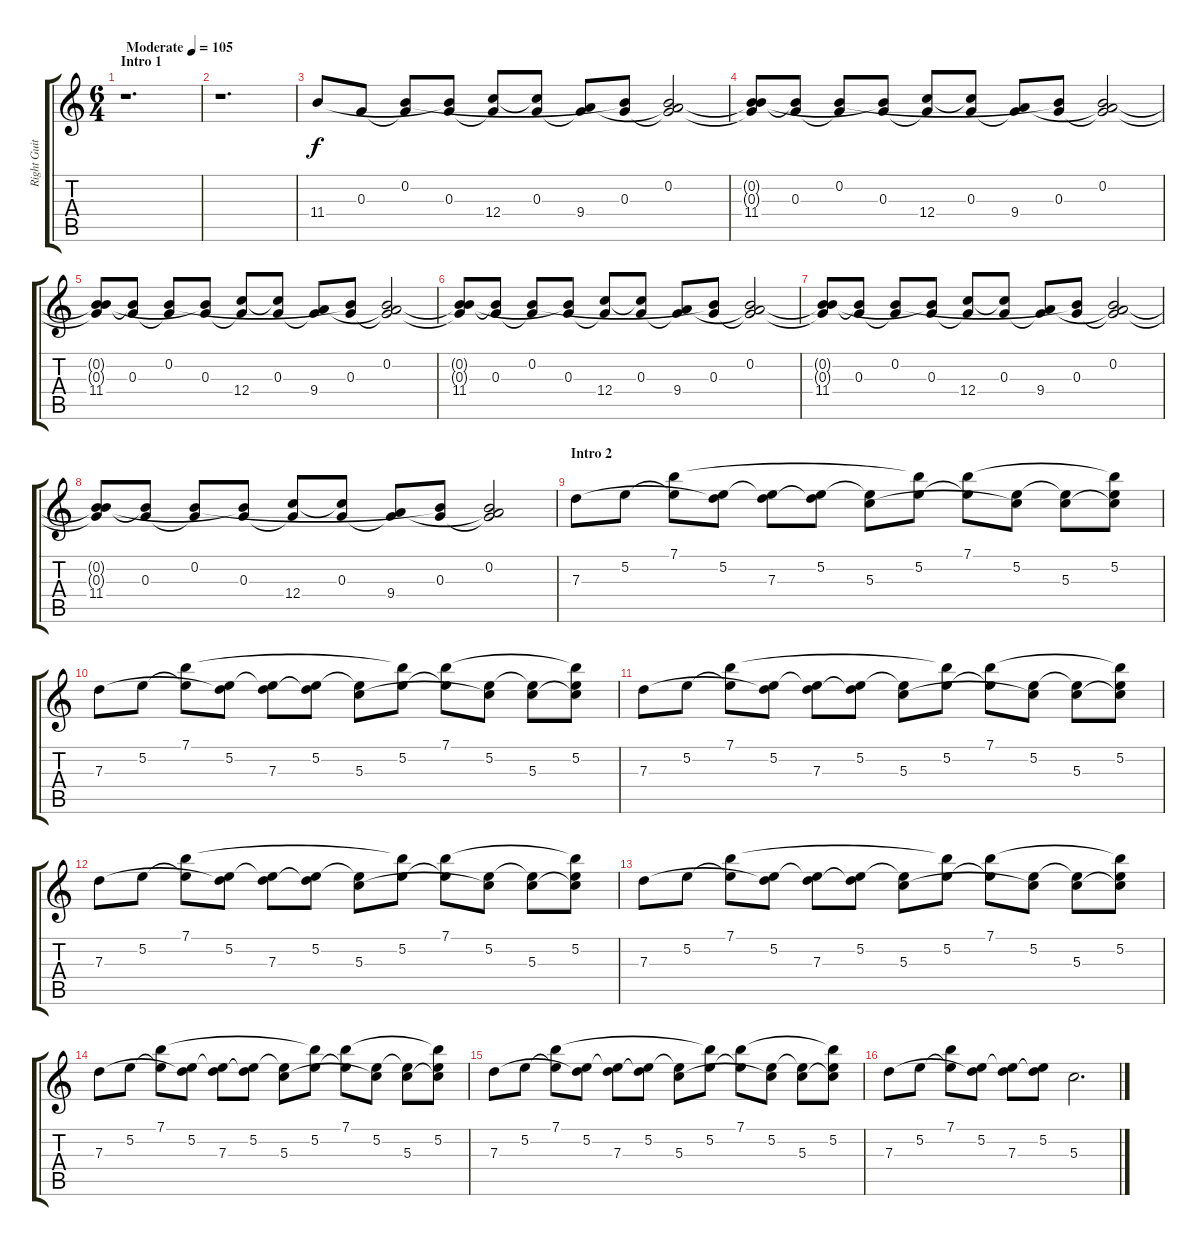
\track ("Right Guitar" "Right Guit") {instrument electricguitarjazz}
\staff {score tabs}
\tuning (E4 B3 G3 C3 A2 E2) {hide}
\ts (6 4)
\section ("" "Intro 1")
\tempo (105 "Moderate")
\clef g2
\ks c
r.1{d dy f instrument electricguitarjazz} |
r.1{d} |
11.4.8 0.3.8 (0.2 0.3{t}).8 (0.3 11.4{t}).8 (0.3{t} 12.4).8 (0.3 12.4{t}).8 (0.3{t} 9.4).8 (0.2{t} 0.3).8 (0.2 0.3{t} 9.4{t}).2 |
(0.2{t} 0.3{t} 11.4).8 (0.2{t} 0.3).8 (0.2 0.3{t}).8 (0.3 11.4{t}).8 (0.3{t} 12.4).8 (0.3 12.4{t}).8 (0.3{t} 9.4).8 (0.2{t} 0.3).8 (0.2 0.3{t} 9.4{t}).2 |
(0.2{t} 0.3{t} 11.4).8 (0.2{t} 0.3).8 (0.2 0.3{t}).8 (0.3 11.4{t}).8 (0.3{t} 12.4).8 (0.3 12.4{t}).8 (0.3{t} 9.4).8 (0.2{t} 0.3).8 (0.2 0.3{t} 9.4{t}).2 |
(0.2{t} 0.3{t} 11.4).8 (0.2{t} 0.3).8 (0.2 0.3{t}).8 (0.3 11.4{t}).8 (0.3{t} 12.4).8 (0.3 12.4{t}).8 (0.3{t} 9.4).8 (0.2{t} 0.3).8 (0.2 0.3{t} 9.4{t}).2 |
(0.2{t} 0.3{t} 11.4).8 (0.2{t} 0.3).8 (0.2 0.3{t}).8 (0.3 11.4{t}).8 (0.3{t} 12.4).8 (0.3 12.4{t}).8 (0.3{t} 9.4).8 (0.2{t} 0.3).8 (0.2 0.3{t} 9.4{t}).2 |
(0.2{t} 0.3{t} 11.4).8 (0.2{t} 0.3).8 (0.2 0.3{t}).8 (0.3 11.4{t}).8 (0.3{t} 12.4).8 (0.3 12.4{t}).8 (0.3{t} 9.4).8 (0.2{t} 0.3).8 (0.2 0.3{t} 9.4{t}).2 |
\section ("" "Intro 2")
7.3.8 5.2.8 (7.1 5.2{t}).8 (5.2 7.3{t}).8 (5.2{t} 7.3).8 (5.2 7.3{t}).8 (5.2{t} 5.3).8 (7.1{t} 5.2).8 (7.1 5.2{t}).8 (5.2 5.3{t}).8 (5.2{t} 5.3).8 (7.1{t} 5.2 5.3{t}).8 |
7.3.8 5.2.8 (7.1 5.2{t}).8 (5.2 7.3{t}).8 (5.2{t} 7.3).8 (5.2 7.3{t}).8 (5.2{t} 5.3).8 (7.1{t} 5.2).8 (7.1 5.2{t}).8 (5.2 5.3{t}).8 (5.2{t} 5.3).8 (7.1{t} 5.2 5.3{t}).8 |
7.3.8 5.2.8 (7.1 5.2{t}).8 (5.2 7.3{t}).8 (5.2{t} 7.3).8 (5.2 7.3{t}).8 (5.2{t} 5.3).8 (7.1{t} 5.2).8 (7.1 5.2{t}).8 (5.2 5.3{t}).8 (5.2{t} 5.3).8 (7.1{t} 5.2 5.3{t}).8 |
7.3.8 5.2.8 (7.1 5.2{t}).8 (5.2 7.3{t}).8 (5.2{t} 7.3).8 (5.2 7.3{t}).8 (5.2{t} 5.3).8 (7.1{t} 5.2).8 (7.1 5.2{t}).8 (5.2 5.3{t}).8 (5.2{t} 5.3).8 (7.1{t} 5.2 5.3{t}).8 |
7.3.8 5.2.8 (7.1 5.2{t}).8 (5.2 7.3{t}).8 (5.2{t} 7.3).8 (5.2 7.3{t}).8 (5.2{t} 5.3).8 (7.1{t} 5.2).8 (7.1 5.2{t}).8 (5.2 5.3{t}).8 (5.2{t} 5.3).8 (7.1{t} 5.2 5.3{t}).8 |
7.3.8 5.2.8 (7.1 5.2{t}).8 (5.2 7.3{t}).8 (5.2{t} 7.3).8 (5.2 7.3{t}).8 (5.2{t} 5.3).8 (7.1{t} 5.2).8 (7.1 5.2{t}).8 (5.2 5.3{t}).8 (5.2{t} 5.3).8 (7.1{t} 5.2 5.3{t}).8 |
7.3.8 5.2.8 (7.1 5.2{t}).8 (5.2 7.3{t}).8 (5.2{t} 7.3).8 (5.2 7.3{t}).8 (5.2{t} 5.3).8 (7.1{t} 5.2).8 (7.1 5.2{t}).8 (5.2 5.3{t}).8 (5.2{t} 5.3).8 (7.1{t} 5.2 5.3{t}).8 |
7.3.8 5.2.8 (7.1 5.2{t}).8 (5.2 7.3{t}).8 (5.2{t} 7.3).8 (5.2 7.3{t}).8 5.3.2{d}
